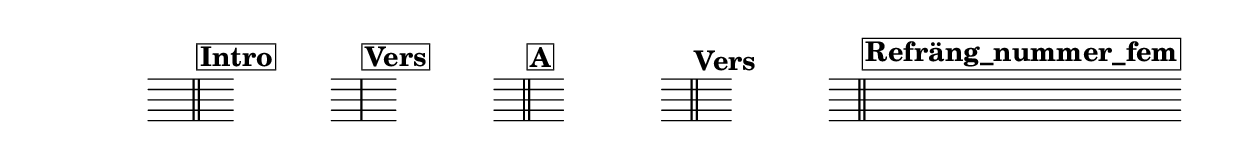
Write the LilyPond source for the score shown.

\version "2.24.0"
\layout {
  \context {
    \Score
    %% Changing the defaults from engraver-init.ly
    measureBarType = ""
    startRepeatBarType = "[|:"
    endRepeatBarType = ":|]"
    doubleRepeatBarType = ":|][|:"
    proportionalNotationDuration = #(ly:make-moment 1/2)

  }
}

\score {
    \new Staff {
      \context Voice {
      \omit Score.TimeSignature
      \omit Score.Clef
      \time 1/4
      s4
      \section
      \sectionLabel \markup { \box { \bold Intro } }
      s4
    \stopStaff
      s1
      \startStaff
      s4
      \bar "|" 
      \sectionLabel \markup { \box { \bold Vers } }
      s4
    \stopStaff
      s1
      \startStaff
      s4
      \section 
      \sectionLabel \markup { \box { \bold A } }
      s4
    \stopStaff
      s1
      \startStaff
      s4
      \section
      \sectionLabel \markup {  \bold Vers  }
      s4
    \stopStaff
      s1
      \startStaff

      s4
      \section
      \sectionLabel \markup {  \box { \bold {Refräng_nummer_fem}  } }
      s4
  }}

  \layout {
}
}
